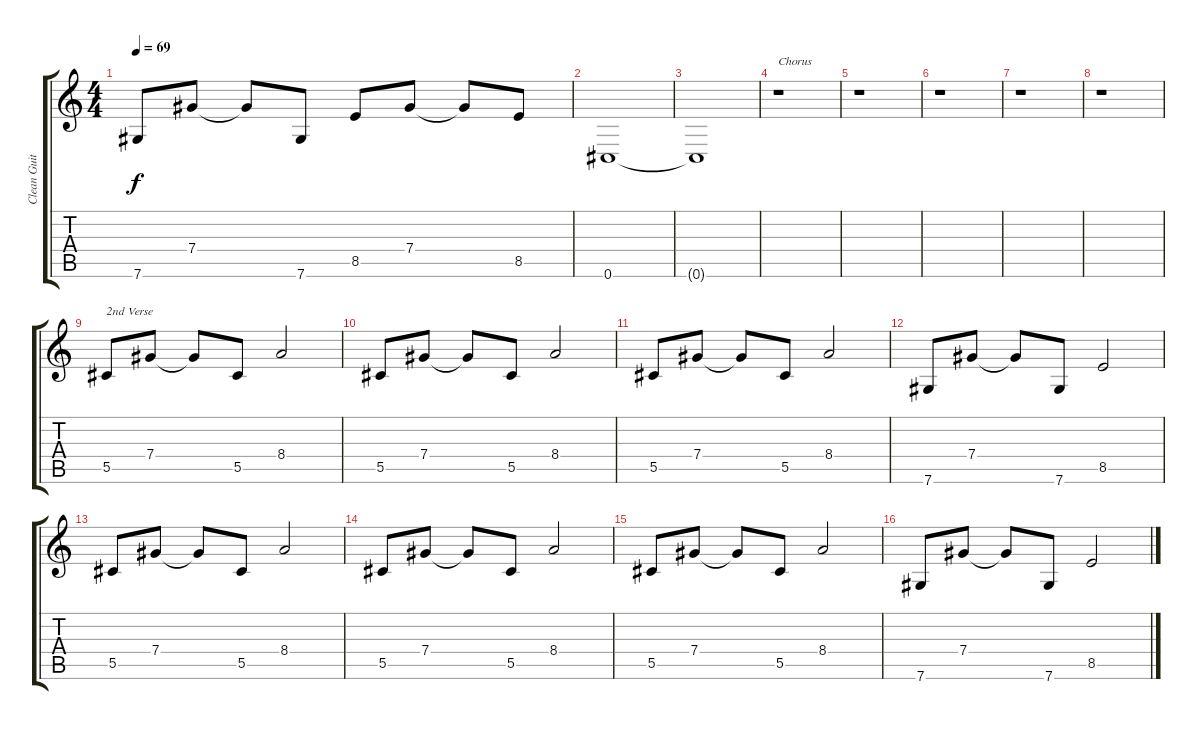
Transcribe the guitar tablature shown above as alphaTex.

\track ("Clean Guitar" "Clean Guit") {instrument electricguitarjazz}
\staff {score tabs}
\tuning (Eb4 Bb3 Gb3 Db3 Ab2 Db2) {hide}
\ts (4 4)
\tempo 69
\clef g2
\ks c
7.6.8{dy f} 7.4.8 7.4{t}.8 7.6.8 8.5.8 7.4.8 7.4{t}.8 8.5.8 |
0.6.1 |
0.6{t}.1 |
r.1{txt "Chorus"} |
r.1 |
r.1 |
r.1 |
r.1 |
5.5.8{txt "2nd Verse"} 7.4.8 7.4{t}.8 5.5.8 8.4.2 |
5.5.8 7.4.8 7.4{t}.8 5.5.8 8.4.2 |
5.5.8 7.4.8 7.4{t}.8 5.5.8 8.4.2 |
7.6.8 7.4.8 7.4{t}.8 7.6.8 8.5.2 |
5.5.8 7.4.8 7.4{t}.8 5.5.8 8.4.2 |
5.5.8 7.4.8 7.4{t}.8 5.5.8 8.4.2 |
5.5.8 7.4.8 7.4{t}.8 5.5.8 8.4.2 |
7.6.8 7.4.8 7.4{t}.8 7.6.8 8.5.2
